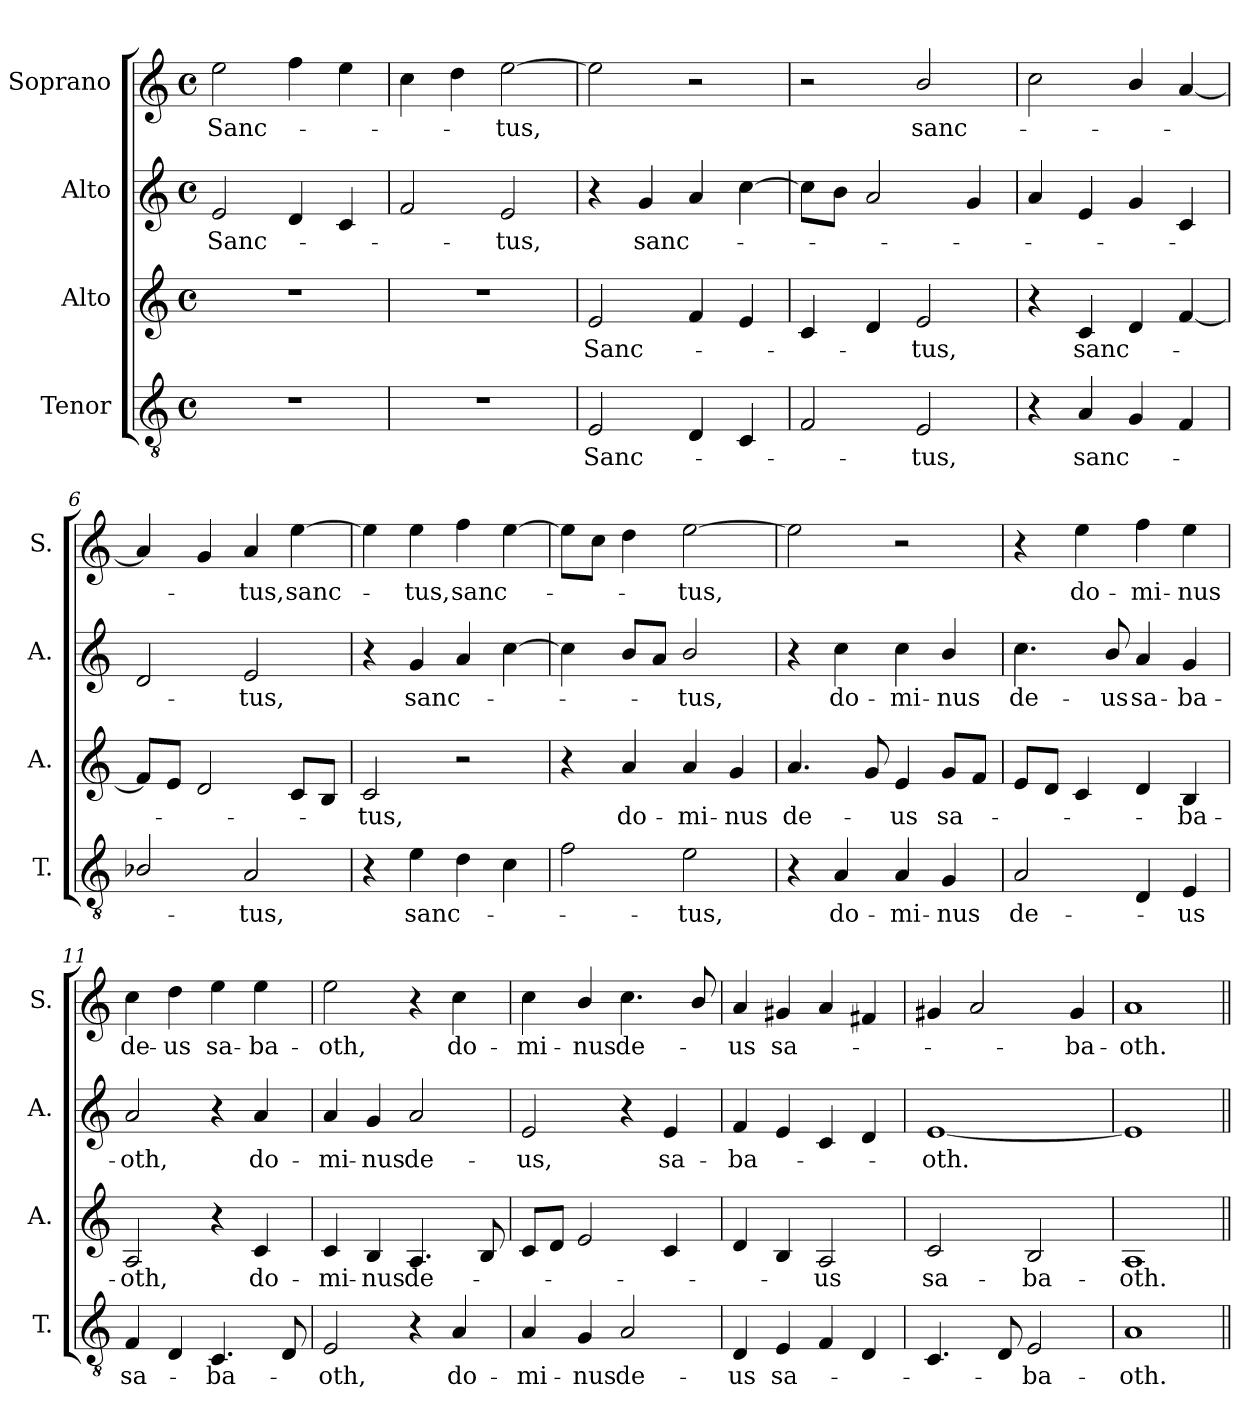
**kern	**text	**kern	**text	**kern	**text	**kern	**text
*part4	*part4	*part3	*part3	*part2	*part2	*part1	*part1
*staff4	*staff4	*staff3	*staff3	*staff2	*staff2	*staff1	*staff1
*I"Tenor	*	*I"Alto	*	*I"Alto	*	*I"Soprano	*
*I'T.	*	*I'A.	*	*I'A.	*	*I'S.	*
*clefGv2	*	*clefG2	*	*clefG2	*	*clefG2	*
*ITrd7c12	*	*	*	*	*	*	*
*k[]	*	*k[]	*	*k[]	*	*k[]	*
*M4/4	*	*M4/4	*	*M4/4	*	*M4/4	*
*met(c)	*	*met(c)	*	*met(c)	*	*met(c)	*
=1	=1	=1	=1	=1	=1	=1	=1
!	!	!	!	!	!LO:LY:b	!	!LO:LY:b
1r	.	1r	.	2e/	Sanc-	2ee\	Sanc-
.	.	.	.	4d/	.	4ff\	.
.	.	.	.	4c/	.	4ee\	.
=2	=2	=2	=2	=2	=2	=2	=2
1r	.	1r	.	2f/	.	4cc\	.
.	.	.	.	.	.	4dd\	.
!	!	!	!	!	!LO:LY:b	!	!LO:LY:b
.	.	.	.	2e/	-tus,	[2ee\	-tus,
=3	=3	=3	=3	=3	=3	=3	=3
!	!LO:LY:b	!	!LO:LY:b	!	!	!	!
2EE/	Sanc-	2e/	Sanc-	4r	.	2ee\]	.
!	!	!	!	!	!LO:LY:b	!	!
.	.	.	.	4g/	sanc-	.	.
4DD/	.	4f/	.	4a/	.	2r	.
4CC/	.	4e/	.	[4cc\	.	.	.
=4	=4	=4	=4	=4	=4	=4	=4
2FF/	.	4c/	.	8cc\L]	.	2r	.
.	.	.	.	8b\J	.	.	.
.	.	4d/	.	2a/	.	.	.
!	!LO:LY:b	!	!LO:LY:b	!	!	!	!LO:LY:b
2EE/	-tus,	2e/	-tus,	.	.	2b/	sanc-
.	.	.	.	4g/	.	.	.
=5	=5	=5	=5	=5	=5	=5	=5
4r	.	4r	.	4a/	.	2cc\	.
!	!LO:LY:b	!	!LO:LY:b	!	!	!	!
4AA/	sanc-	4c/	sanc-	4e/	.	.	.
4GG/	.	4d/	.	4g/	.	4b/	.
4FF/	.	[4f/	.	4c/	.	[4a/	.
=6	=6	=6	=6	=6	=6	=6	=6
2BB-X/	.	8f/L]	.	2d/	.	4a/]	.
.	.	8e/J	.	.	.	.	.
.	.	2d/	.	.	.	4g/	.
!	!LO:LY:b	!	!	!	!LO:LY:b	!	!LO:LY:b
2AA/	-tus,	.	.	2e/	-tus,	4a/	-tus,
!	!	!	!	!	!	!	!LO:LY:b
.	.	8c/L	.	.	.	[4ee\	sanc-
.	.	8B/J	.	.	.	.	.
=7	=7	=7	=7	=7	=7	=7	=7
!	!	!	!LO:LY:b	!	!	!	!
4r	.	2c/	-tus,	4r	.	4ee\]	.
!	!LO:LY:b	!	!	!	!LO:LY:b	!	!LO:LY:b
4E\	sanc-	.	.	4g/	sanc-	4ee\	-tus,
!	!	!	!	!	!	!	!LO:LY:b
4D\	.	2r	.	4a/	.	4ff\	sanc-
4C\	.	.	.	[4cc\	.	[4ee\	.
=8	=8	=8	=8	=8	=8	=8	=8
2F\	.	4r	.	4cc\]	.	8ee\L]	.
.	.	.	.	.	.	8cc\J	.
!	!	!	!LO:LY:b	!	!	!	!
.	.	4a/	do-	8b/L	.	4dd\	.
.	.	.	.	8a/J	.	.	.
!	!LO:LY:b	!	!LO:LY:b	!	!LO:LY:b	!	!LO:LY:b
2E\	-tus,	4a/	-mi-	2b/	-tus,	[2ee\	-tus,
!	!	!	!LO:LY:b	!	!	!	!
.	.	4g/	-nus	.	.	.	.
=9	=9	=9	=9	=9	=9	=9	=9
!	!	!	!LO:LY:b	!	!	!	!
4r	.	4.a/	de-	4r	.	2ee\]	.
!	!LO:LY:b	!	!	!	!LO:LY:b	!	!
4AA/	do-	.	.	4cc\	do-	.	.
.	.	8g/	.	.	.	.	.
!	!LO:LY:b	!	!LO:LY:b	!	!LO:LY:b	!	!
4AA/	-mi-	4e/	-us	4cc\	-mi-	2r	.
!	!LO:LY:b	!	!LO:LY:b	!	!LO:LY:b	!	!
4GG/	-nus	8g/L	sa-	4b/	-nus	.	.
.	.	8f/J	.	.	.	.	.
=10	=10	=10	=10	=10	=10	=10	=10
!	!LO:LY:b	!	!	!	!LO:LY:b	!	!
2AA/	de-	8e/L	.	4.cc\	de-	4r	.
.	.	8d/J	.	.	.	.	.
!	!	!	!	!	!	!	!LO:LY:b
.	.	4c/	.	.	.	4ee\	do-
!	!	!	!	!	!LO:LY:b	!	!
.	.	.	.	8b/	-us	.	.
!	!	!	!	!	!LO:LY:b	!	!LO:LY:b
4DD/	.	4d/	.	4a/	sa-	4ff\	-mi-
!	!LO:LY:b	!	!LO:LY:b	!	!LO:LY:b	!	!LO:LY:b
4EE/	-us	4B/	-ba-	4g/	-ba-	4ee\	-nus
=11	=11	=11	=11	=11	=11	=11	=11
!	!LO:LY:b	!	!LO:LY:b	!	!LO:LY:b	!	!LO:LY:b
4FF/	sa-	2A/	-oth,	2a/	-oth,	4cc\	de-
!	!	!	!	!	!	!	!LO:LY:b
4DD/	.	.	.	.	.	4dd\	-us
!	!LO:LY:b	!	!	!	!	!	!LO:LY:b
4.CC/	-ba-	4r	.	4r	.	4ee\	sa-
!	!	!	!LO:LY:b	!	!LO:LY:b	!	!LO:LY:b
.	.	4c/	do-	4a/	do-	4ee\	-ba-
8DD/	.	.	.	.	.	.	.
=12	=12	=12	=12	=12	=12	=12	=12
!	!LO:LY:b	!	!LO:LY:b	!	!LO:LY:b	!	!LO:LY:b
2EE/	-oth,	4c/	-mi-	4a/	-mi-	2ee\	-oth,
!	!	!	!LO:LY:b	!	!LO:LY:b	!	!
.	.	4B/	-nus	4g/	-nus	.	.
!	!	!	!LO:LY:b	!	!LO:LY:b	!	!
4r	.	4.A/	de-	2a/	de-	4r	.
!	!LO:LY:b	!	!	!	!	!	!LO:LY:b
4AA/	do-	.	.	.	.	4cc\	do-
.	.	8B/	.	.	.	.	.
=13	=13	=13	=13	=13	=13	=13	=13
!	!LO:LY:b	!	!	!	!LO:LY:b	!	!LO:LY:b
4AA/	-mi-	8c/L	.	2e/	-us,	4cc\	-mi-
.	.	8d/J	.	.	.	.	.
!	!LO:LY:b	!	!	!	!	!	!LO:LY:b
4GG/	-nus	2e/	.	.	.	4b/	-nus
!	!LO:LY:b	!	!	!	!	!	!LO:LY:b
2AA/	de-	.	.	4r	.	4.cc\	de-
!	!	!	!	!	!LO:LY:b	!	!
.	.	4c/	.	4e/	sa-	.	.
.	.	.	.	.	.	8b/	.
=14	=14	=14	=14	=14	=14	=14	=14
!	!LO:LY:b	!	!	!	!LO:LY:b	!	!LO:LY:b
4DD/	-us	4d/	.	4f/	-ba-	4a/	-us
!	!LO:LY:b	!	!	!	!	!	!LO:LY:b
4EE/	sa-	4B/	.	4e/	.	4g#X/	sa-
!	!	!	!LO:LY:b	!	!	!	!
4FF/	.	2A/	-us	4c/	.	4a/	.
4DD/	.	.	.	4d/	.	4f#X/	.
=15	=15	=15	=15	=15	=15	=15	=15
!	!	!	!LO:LY:b	!	!LO:LY:b	!	!
4.CC/	.	2c/	sa-	[1e	-oth.	4g#X/	.
.	.	.	.	.	.	2a/	.
8DD/	.	.	.	.	.	.	.
!	!LO:LY:b	!	!LO:LY:b	!	!	!	!
2EE/	-ba-	2B/	-ba-	.	.	.	.
!	!	!	!	!	!	!	!LO:LY:b
.	.	.	.	.	.	4g#/	-ba-
=16	=16	=16	=16	=16	=16	=16	=16
!	!LO:LY:b	!	!LO:LY:b	!	!	!	!LO:LY:b
1AA	-oth.	1A	-oth.	1e]	.	1a	-oth.
=||	=||	=||	=||	=||	=||	=||	=||
*-	*-	*-	*-	*-	*-	*-	*-
